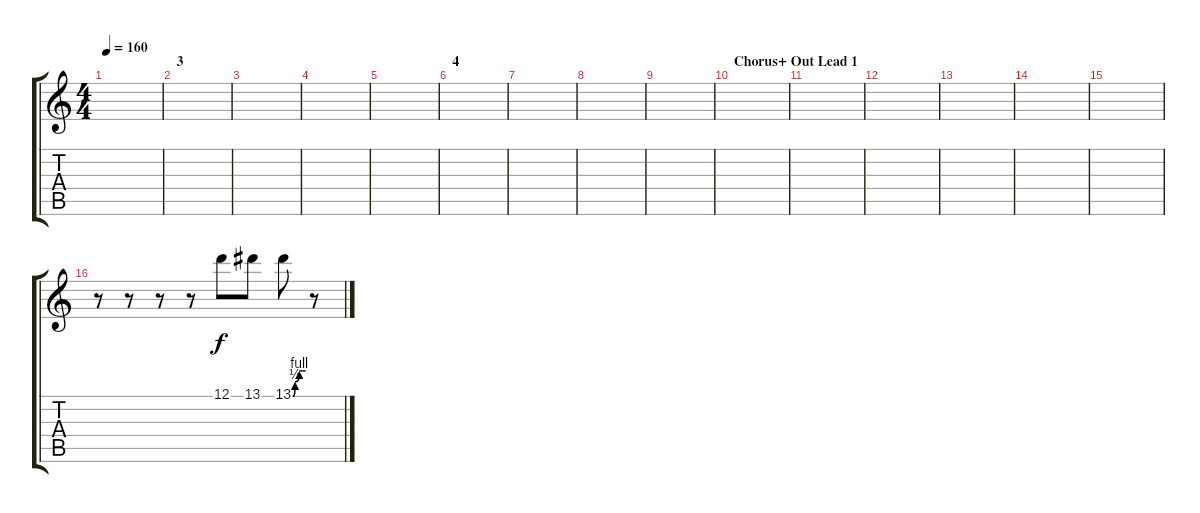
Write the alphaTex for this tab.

\track "" {instrument distortionguitar}
\staff {score tabs}
\tuning (D4 A3 F3 C3 G2 D2) {hide}
\ts (4 4)
\tempo 160
\clef g2
\ks c
|
\section ("" "3")
|
|
|
|
\section ("" "4")
|
|
|
|
\section ("" "Chorus+ Out Lead 1")
|
|
|
|
|
|
r.8 r.8 r.8 r.8 12.1.8{balance 16 instrument guitarharmonics} 13.1.8 13.1{be (custom 0 0 10 2 30 4 45 4 60 4)}.8 r.8
